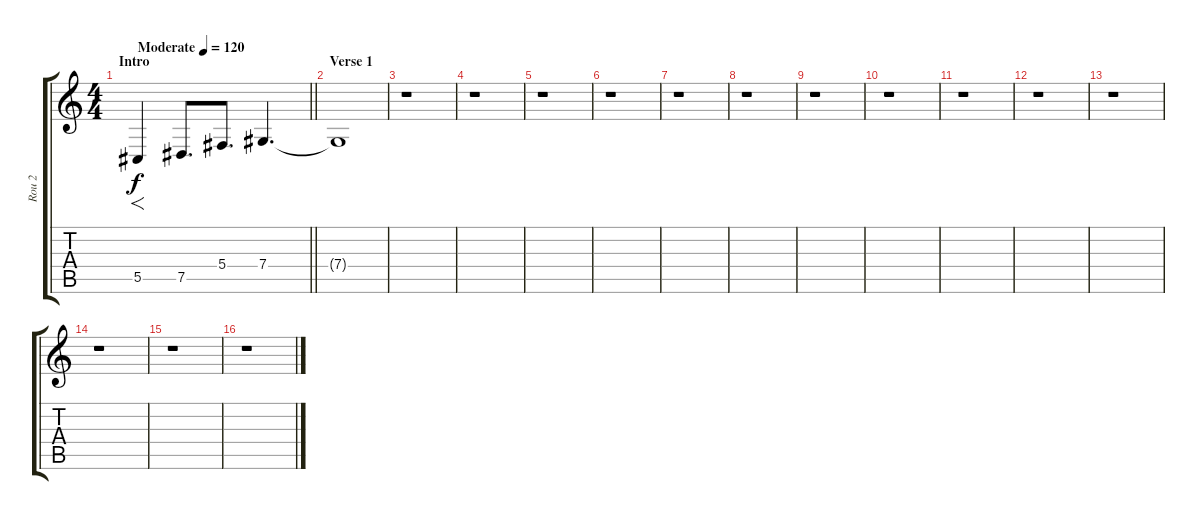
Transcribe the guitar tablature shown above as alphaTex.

\track ("Rou 2" "Rou 2") {instrument pad7halo}
\staff {score tabs}
\tuning (Eb4 Bb3 Gb3 Db3 Ab2 Db2) {hide}
\ts (4 4)
\section ("" "Intro")
\tempo (120 "Moderate")
\clef g2
\barLineRight lightlight
\ks c
5.5.4{f dy f instrument pad7halo} 7.5.8{d} 5.4.8{d} 7.4.4{d} |
\section ("" "Verse 1")
7.4{t}.1{volume 0} |
r.1 |
r.1{volume 14 instrument lead1square} |
r.1 |
r.1 |
r.1 |
r.1 |
r.1 |
r.1 |
r.1 |
r.1 |
r.1 |
r.1 |
r.1 |
r.1
